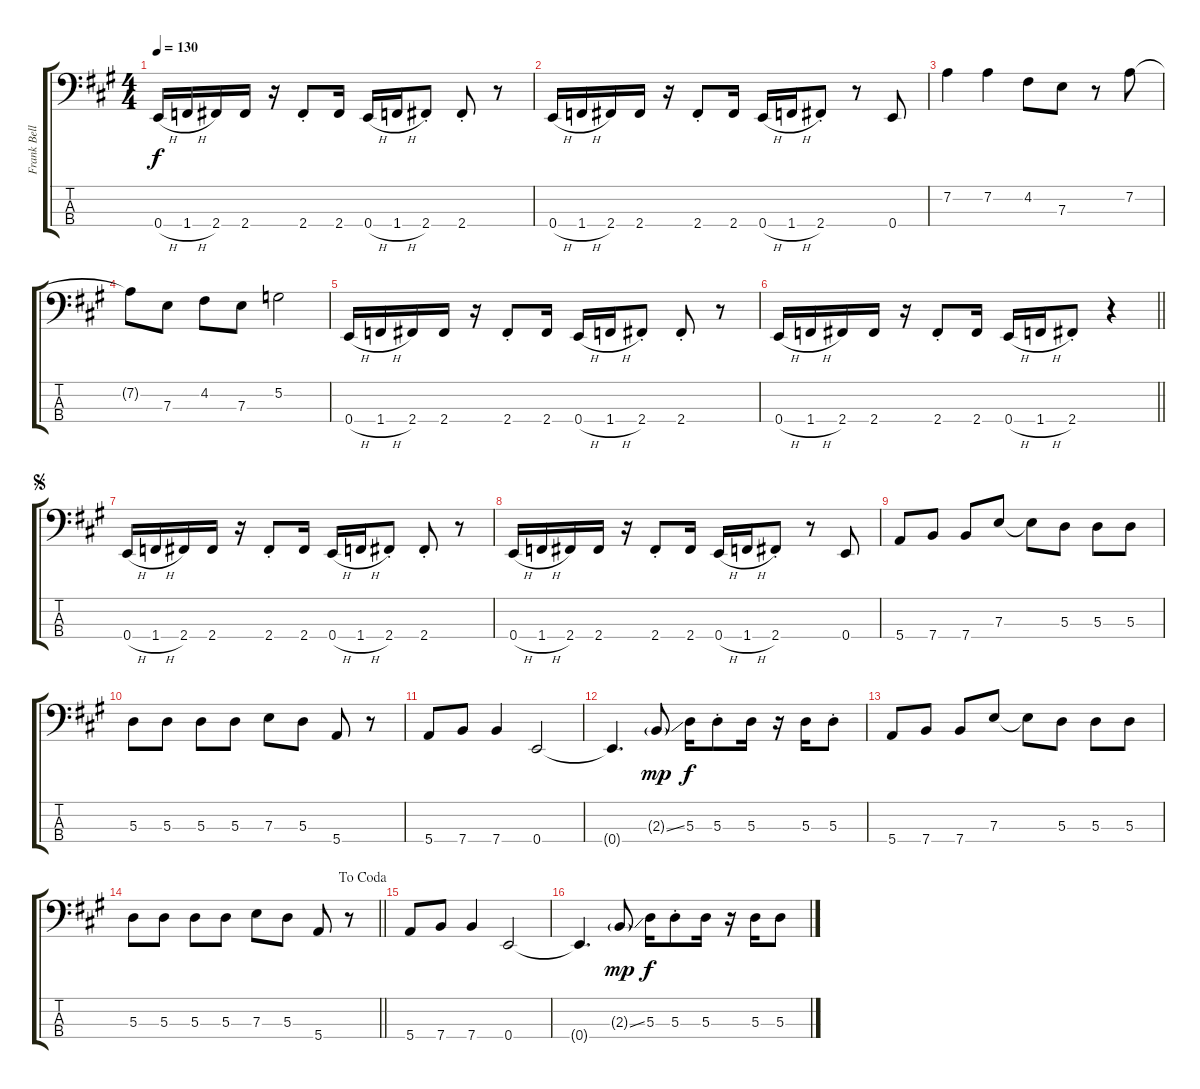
\track ("Frank Bello" "Frank Bell") {instrument electricbassfinger}
\staff {score tabs}
\tuning (G2 D2 A1 E1) {hide}
\ts (4 4)
\tempo 130
\clef f4
\ks a
0.4{h}.16{dy f} 1.4{h}.16 2.4.16 2.4.16 r.16 2.4{st}.8 2.4.16 0.4{h}.16 1.4{h}.16 2.4{st}.8 2.4{st}.8 r.8 |
0.4{h}.16 1.4{h}.16 2.4.16 2.4.16 r.16 2.4{st}.8 2.4.16 0.4{h}.16 1.4{h}.16 2.4{st}.8 r.8 0.4.8 |
7.2.4 7.2.4 4.2.8 7.3.8 r.8 7.2.8 |
7.2{t}.8 7.3.8 4.2.8 7.3.8 5.2.2 |
0.4{h}.16 1.4{h}.16 2.4.16 2.4.16 r.16 2.4{st}.8 2.4.16 0.4{h}.16 1.4{h}.16 2.4{st}.8 2.4{st}.8 r.8 |
\barLineRight lightlight
0.4{h}.16 1.4{h}.16 2.4.16 2.4.16 r.16 2.4{st}.8 2.4.16 0.4{h}.16 1.4{h}.16 2.4{st}.8 r.4 |
\jump segno
0.4{h}.16 1.4{h}.16 2.4.16 2.4.16 r.16 2.4{st}.8 2.4.16 0.4{h}.16 1.4{h}.16 2.4{st}.8 2.4{st}.8 r.8 |
0.4{h}.16 1.4{h}.16 2.4.16 2.4.16 r.16 2.4{st}.8 2.4.16 0.4{h}.16 1.4{h}.16 2.4{st}.8 r.8 0.4.8 |
5.4.8 7.4.8 7.4.8 7.3.8 7.3{t}.8 5.3.8 5.3.8 5.3.8 |
5.3.8 5.3.8 5.3.8 5.3.8 7.3.8 5.3.8 5.4.8 r.8 |
5.4.8 7.4.8 7.4.4 0.4.2 |
0.4{t}.4{d} 2.3{ss g}.8{dy mp} 5.3.16{dy f} 5.3{st}.8 5.3.16 r.16 5.3.16 5.3{st}.8 |
5.4.8 7.4.8 7.4.8 7.3.8 7.3{t}.8 5.3.8 5.3.8 5.3.8 |
\jump dacoda
\barLineRight lightlight
5.3.8 5.3.8 5.3.8 5.3.8 7.3.8 5.3.8 5.4.8 r.8 |
5.4.8 7.4.8 7.4.4 0.4.2 |
0.4{t}.4{d} 2.3{ss g}.8{dy mp} 5.3.16{dy f} 5.3{st}.8 5.3.16 r.16 5.3.16 5.3.8
